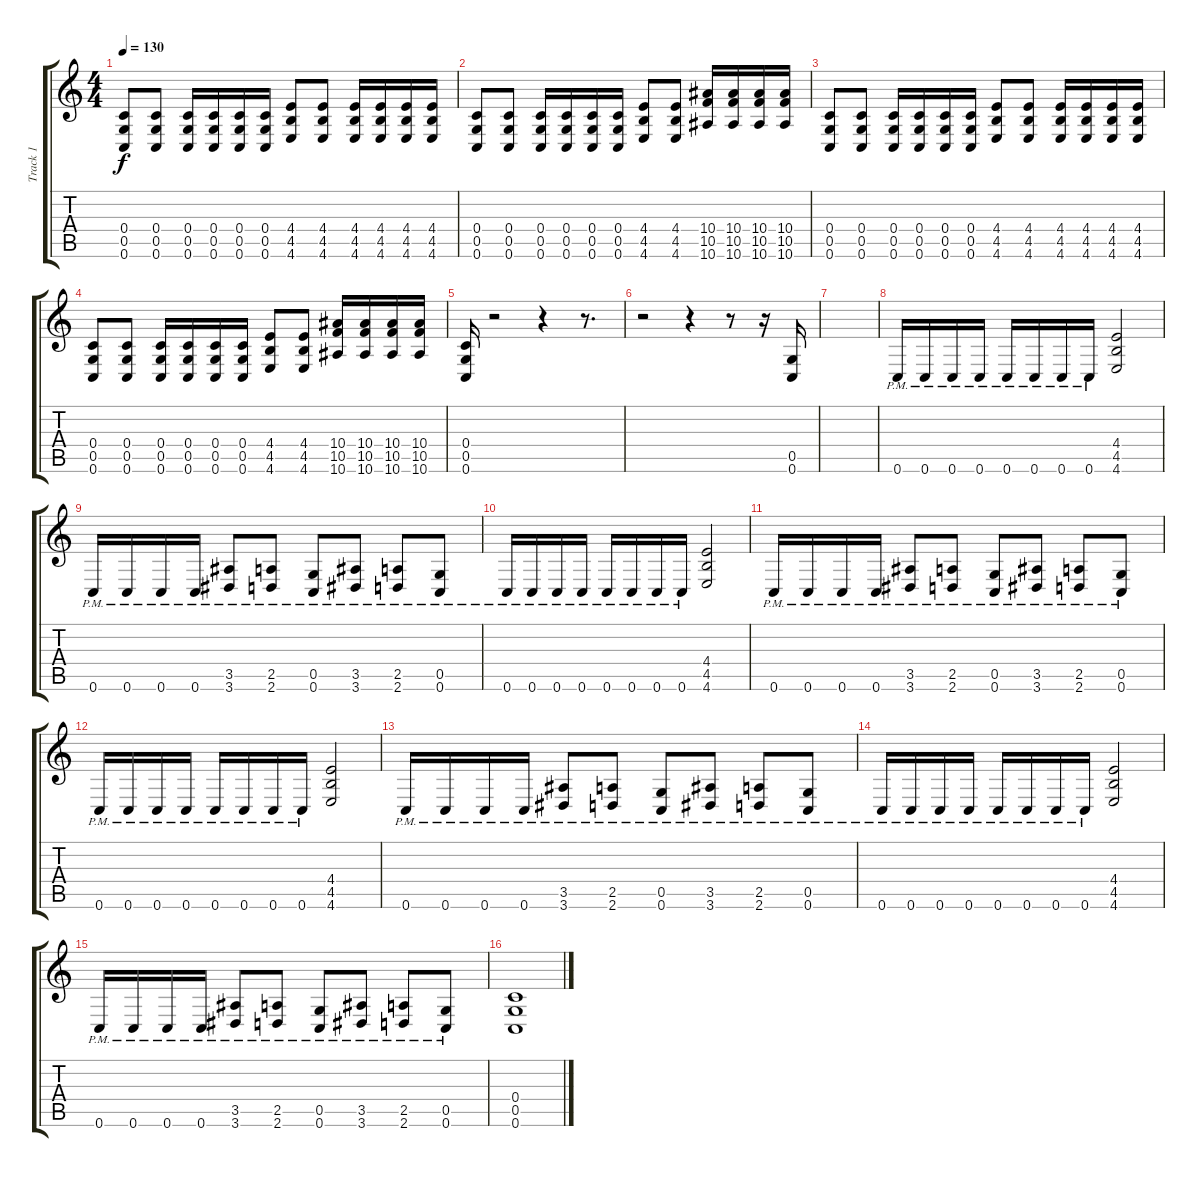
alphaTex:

\track ("Track 1" "Track 1") {instrument distortionguitar}
\staff {score tabs}
\tuning (D4 A3 F3 C3 G2 C2) {hide}
\ts (4 4)
\tempo 130
\clef g2
\ks c
(0.4 0.5 0.6).8{dy f} (0.4 0.5 0.6).8 (0.4 0.5 0.6).16 (0.4 0.5 0.6).16 (0.4 0.5 0.6).16 (0.4 0.5 0.6).16 (4.4 4.5 4.6).8 (4.4 4.5 4.6).8 (4.4 4.5 4.6).16 (4.4 4.5 4.6).16 (4.4 4.5 4.6).16 (4.4 4.5 4.6).16 |
(0.4 0.5 0.6).8 (0.4 0.5 0.6).8 (0.4 0.5 0.6).16 (0.4 0.5 0.6).16 (0.4 0.5 0.6).16 (0.4 0.5 0.6).16 (4.4 4.5 4.6).8 (4.4 4.5 4.6).8 (10.4 10.5 10.6).16 (10.4 10.5 10.6).16 (10.4 10.5 10.6).16 (10.4 10.5 10.6).16 |
(0.4 0.5 0.6).8 (0.4 0.5 0.6).8 (0.4 0.5 0.6).16 (0.4 0.5 0.6).16 (0.4 0.5 0.6).16 (0.4 0.5 0.6).16 (4.4 4.5 4.6).8 (4.4 4.5 4.6).8 (4.4 4.5 4.6).16 (4.4 4.5 4.6).16 (4.4 4.5 4.6).16 (4.4 4.5 4.6).16 |
(0.4 0.5 0.6).8 (0.4 0.5 0.6).8 (0.4 0.5 0.6).16 (0.4 0.5 0.6).16 (0.4 0.5 0.6).16 (0.4 0.5 0.6).16 (4.4 4.5 4.6).8 (4.4 4.5 4.6).8 (10.4 10.5 10.6).16 (10.4 10.5 10.6).16 (10.4 10.5 10.6).16 (10.4 10.5 10.6).16 |
(0.4 0.5 0.6).16 r.2 r.4 r.8{d} |
r.2 r.4 r.8 r.16 (0.5 0.6).16 |
|
0.6{pm}.16 0.6{pm}.16 0.6{pm}.16 0.6{pm}.16 0.6{pm}.16 0.6{pm}.16 0.6{pm}.16 0.6{pm}.16 (4.4 4.5 4.6).2 |
0.6{pm}.16 0.6{pm}.16 0.6{pm}.16 0.6{pm}.16 (3.5{pm} 3.6{pm}).8 (2.5{pm} 2.6{pm}).8 (0.5{pm} 0.6{pm}).8 (3.5{pm} 3.6{pm}).8 (2.5{pm} 2.6{pm}).8 (0.5{pm} 0.6{pm}).8 |
0.6{pm}.16 0.6{pm}.16 0.6{pm}.16 0.6{pm}.16 0.6{pm}.16 0.6{pm}.16 0.6{pm}.16 0.6{pm}.16 (4.4 4.5 4.6).2 |
0.6{pm}.16 0.6{pm}.16 0.6{pm}.16 0.6{pm}.16 (3.5{pm} 3.6{pm}).8 (2.5{pm} 2.6{pm}).8 (0.5{pm} 0.6{pm}).8 (3.5{pm} 3.6{pm}).8 (2.5{pm} 2.6{pm}).8 (0.5{pm} 0.6{pm}).8 |
0.6{pm}.16 0.6{pm}.16 0.6{pm}.16 0.6{pm}.16 0.6{pm}.16 0.6{pm}.16 0.6{pm}.16 0.6{pm}.16 (4.4 4.5 4.6).2 |
0.6{pm}.16 0.6{pm}.16 0.6{pm}.16 0.6{pm}.16 (3.5{pm} 3.6{pm}).8 (2.5{pm} 2.6{pm}).8 (0.5{pm} 0.6{pm}).8 (3.5{pm} 3.6{pm}).8 (2.5{pm} 2.6{pm}).8 (0.5{pm} 0.6{pm}).8 |
0.6{pm}.16 0.6{pm}.16 0.6{pm}.16 0.6{pm}.16 0.6{pm}.16 0.6{pm}.16 0.6{pm}.16 0.6{pm}.16 (4.4 4.5 4.6).2 |
0.6{pm}.16 0.6{pm}.16 0.6{pm}.16 0.6{pm}.16 (3.5{pm} 3.6{pm}).8 (2.5{pm} 2.6{pm}).8 (0.5{pm} 0.6{pm}).8 (3.5{pm} 3.6{pm}).8 (2.5{pm} 2.6{pm}).8 (0.5{pm} 0.6{pm}).8 |
(0.4 0.5 0.6).1
